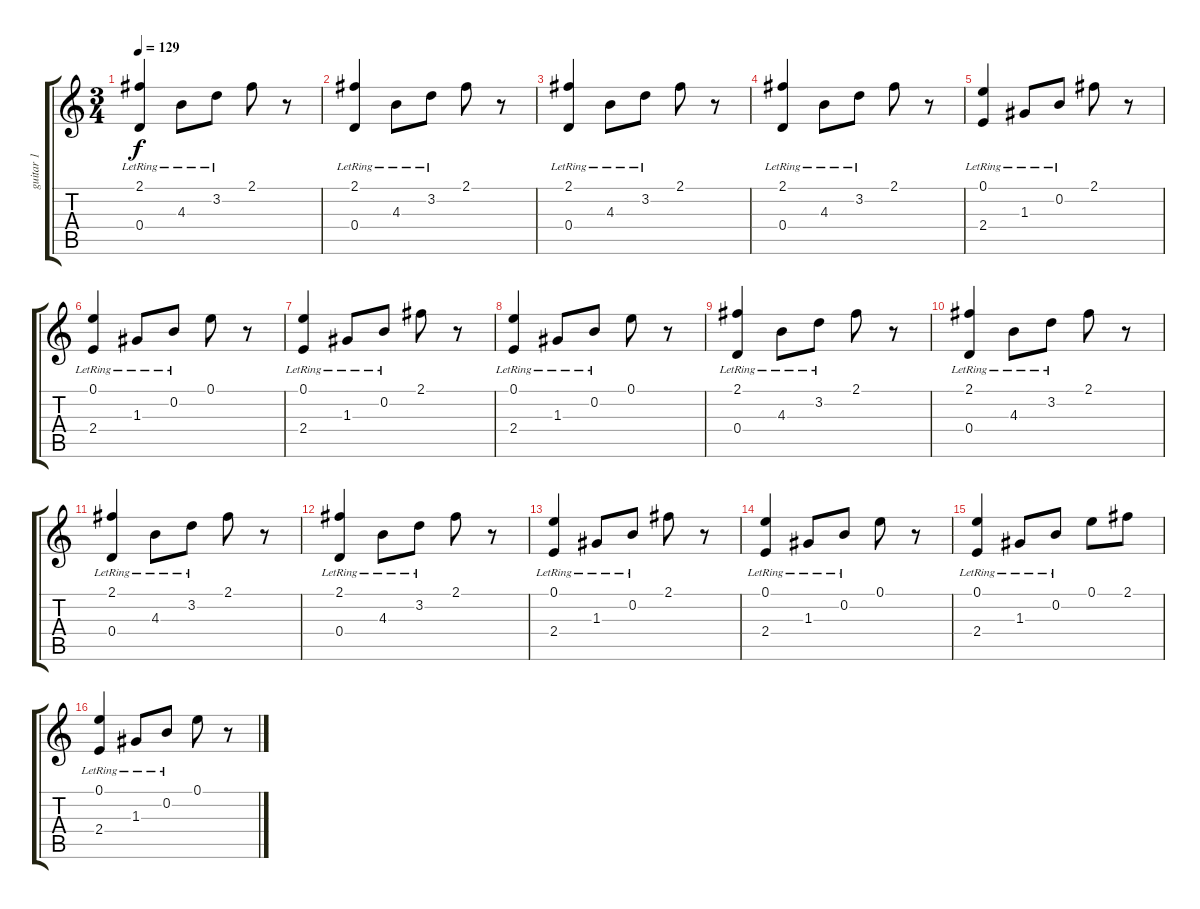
\track ("guitar 1" "guitar 1") {instrument acousticguitarnylon}
\staff {score tabs}
\tuning (E4 B3 G3 D3 A2 E2) {hide}
\ts (3 4)
\tempo 129
\clef g2
\ks c
(2.1{lr} 0.4{lr}).4{dy f volume 12 instrument acousticguitarnylon} 4.3{lr}.8 3.2{lr}.8 2.1.8 r.8 |
(2.1{lr} 0.4{lr}).4 4.3{lr}.8 3.2{lr}.8 2.1.8 r.8 |
(2.1{lr} 0.4{lr}).4 4.3{lr}.8 3.2{lr}.8 2.1.8 r.8 |
(2.1{lr} 0.4{lr}).4 4.3{lr}.8 3.2{lr}.8 2.1.8 r.8 |
(0.1{lr} 2.4{lr}).4 1.3{lr}.8 0.2{lr}.8 2.1.8 r.8 |
(0.1{lr} 2.4{lr}).4 1.3{lr}.8 0.2{lr}.8 0.1.8 r.8 |
(0.1{lr} 2.4{lr}).4 1.3{lr}.8 0.2{lr}.8 2.1.8 r.8 |
(0.1{lr} 2.4{lr}).4 1.3{lr}.8 0.2{lr}.8 0.1.8 r.8 |
(2.1{lr} 0.4{lr}).4 4.3{lr}.8 3.2{lr}.8 2.1.8 r.8 |
(2.1{lr} 0.4{lr}).4 4.3{lr}.8 3.2{lr}.8 2.1.8 r.8 |
(2.1{lr} 0.4{lr}).4 4.3{lr}.8 3.2{lr}.8 2.1.8 r.8 |
(2.1{lr} 0.4{lr}).4 4.3{lr}.8 3.2{lr}.8 2.1.8 r.8 |
(0.1{lr} 2.4{lr}).4 1.3{lr}.8 0.2{lr}.8 2.1.8 r.8 |
(0.1{lr} 2.4{lr}).4 1.3{lr}.8 0.2{lr}.8 0.1.8 r.8 |
(0.1{lr} 2.4{lr}).4 1.3{lr}.8 0.2{lr}.8 0.1.8 2.1.8 |
(0.1{lr} 2.4{lr}).4 1.3{lr}.8 0.2{lr}.8 0.1.8 r.8
